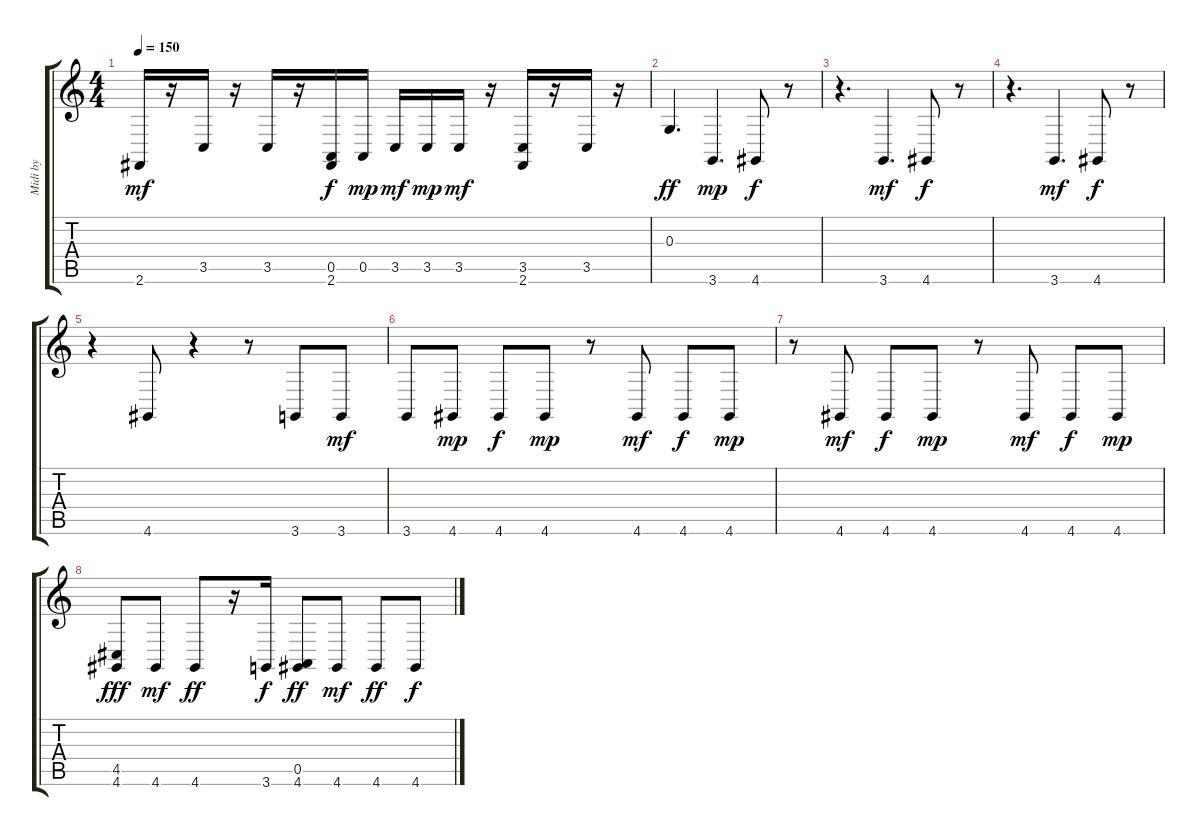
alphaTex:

\track ("Midi by   " "Midi by   ") {instrument acousticgrandpiano}
\staff {score tabs}
\tuning (E4 B3 G3 D3 A2 E2) {hide}
\ts (4 4)
\tempo 150
\clef g2
\ks c
2.6.16{dy mf volume 12} r.16 3.5.16 r.16 3.5.16 r.16 (0.5 2.6).16{dy f} 0.5.16{dy mp} 3.5.16{dy mf} 3.5.16{dy mp} 3.5.16{dy mf} r.16 (3.5 2.6).16 r.16 3.5.16 r.16 |
0.3.4{d dy ff volume 11} 3.6.4{d dy mp} 4.6.8{dy f} r.8 |
r.4{d} 3.6.4{d dy mf} 4.6.8{dy f} r.8 |
r.4{d} 3.6.4{d dy mf} 4.6.8{dy f} r.8 |
r.4 4.6.8 r.4 r.8 3.6.8 3.6.8{dy mf} |
3.6.8 4.6.8{dy mp} 4.6.8{dy f} 4.6.8{dy mp} r.8 4.6.8{dy mf} 4.6.8{dy f} 4.6.8{dy mp} |
r.8 4.6.8{dy mf} 4.6.8{dy f} 4.6.8{dy mp} r.8 4.6.8{dy mf} 4.6.8{dy f} 4.6.8{dy mp} |
(4.5 4.6).8{dy fff} 4.6.8{dy mf} 4.6.8{dy ff} r.16 3.6.16{dy f} (0.5 4.6).8{dy ff} 4.6.8{dy mf} 4.6.8{dy ff} 4.6.8{dy f}
